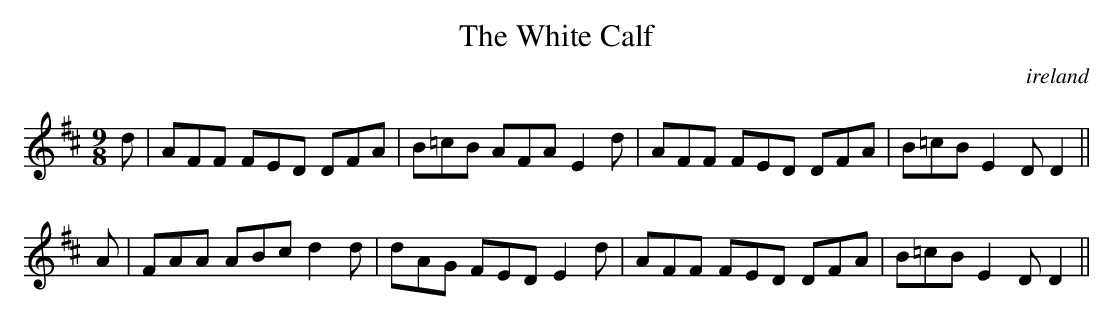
X:1
T:The White Calf
O:ireland
L:1/8
M:9/8
K:D
d|AFF FED DFA|B=cB AFA E2 d|AFF FED DFA|B=cB E2 D D2||
A|FAA ABc d2 d|dAG FED E2 d|AFF FED DFA|B=cB E2 D D2||
